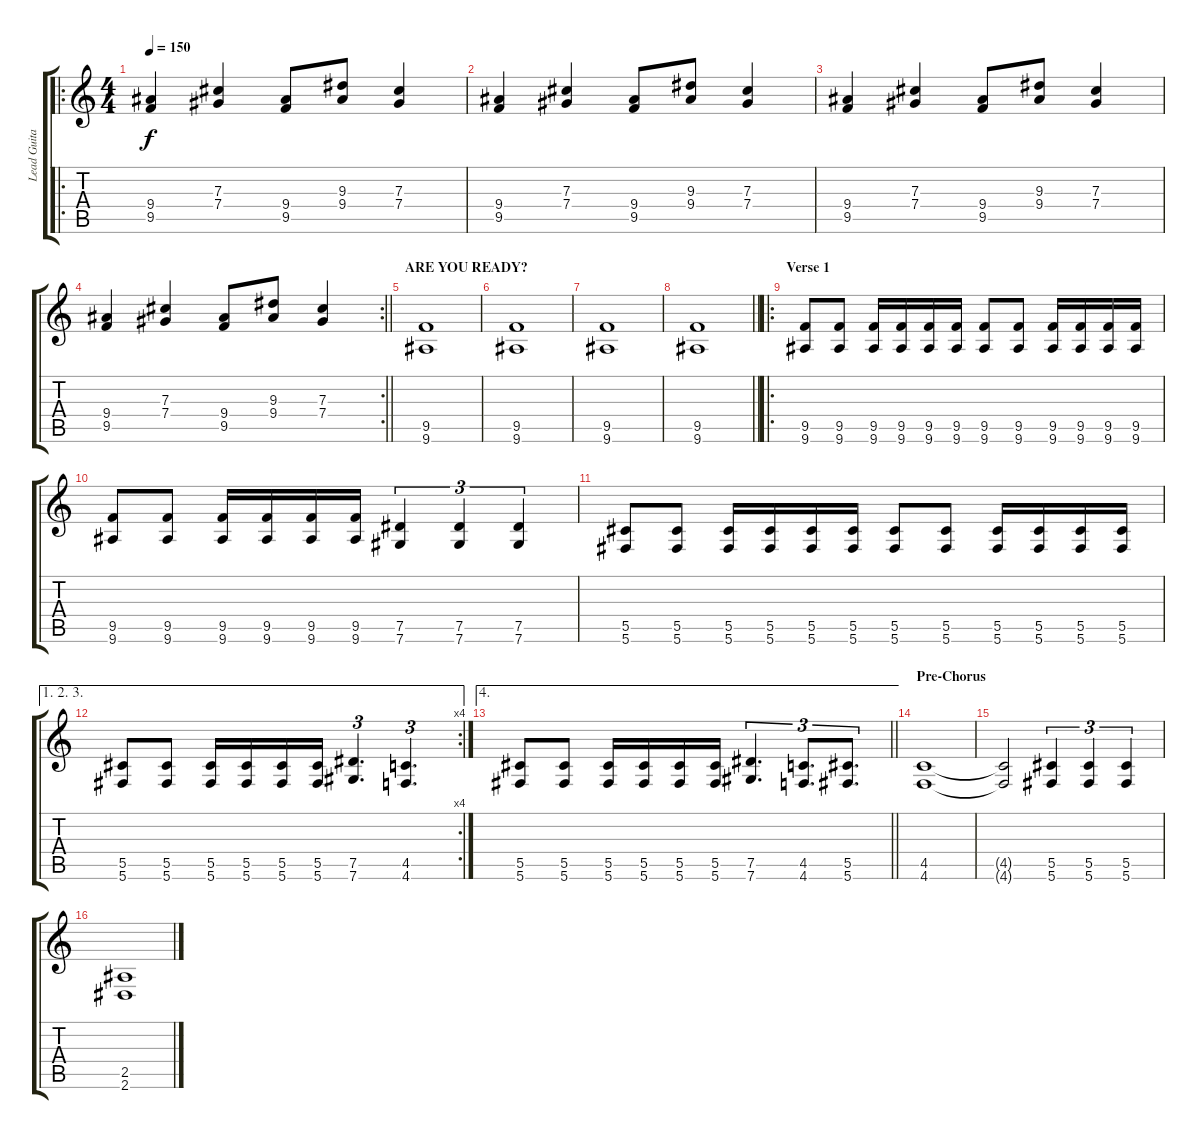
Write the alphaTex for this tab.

\track ("Lead Guitar" "Lead Guita") {instrument distortionguitar}
\staff {score tabs}
\tuning (Eb4 Bb3 Gb3 Db3 Ab2 Db2) {hide}
\ro
\ts (4 4)
\tempo 150
\clef g2
\ks c
(9.4 9.5).4{dy f} (7.3 7.4).4 (9.4 9.5).8 (9.3 9.4).8 (7.3 7.4).4 |
(9.4 9.5).4 (7.3 7.4).4 (9.4 9.5).8 (9.3 9.4).8 (7.3 7.4).4 |
(9.4 9.5).4 (7.3 7.4).4 (9.4 9.5).8 (9.3 9.4).8 (7.3 7.4).4 |
\rc 2
\barLineRight lightlight
(9.4 9.5).4 (7.3 7.4).4 (9.4 9.5).8 (9.3 9.4).8 (7.3 7.4).4 |
\section ("" "ARE YOU READY?")
(9.5 9.6).1 |
(9.5 9.6).1 |
(9.5 9.6).1 |
\barLineRight lightlight
(9.5 9.6).1 |
\ro
\section ("" "Verse 1")
(9.5 9.6).8 (9.5 9.6).8 (9.5 9.6).16 (9.5 9.6).16 (9.5 9.6).16 (9.5 9.6).16 (9.5 9.6).8 (9.5 9.6).8 (9.5 9.6).16 (9.5 9.6).16 (9.5 9.6).16 (9.5 9.6).16 |
(9.5 9.6).8 (9.5 9.6).8 (9.5 9.6).16 (9.5 9.6).16 (9.5 9.6).16 (9.5 9.6).16 (7.5 7.6).4{tu (3 2)} (7.5 7.6).4{tu (3 2)} (7.5 7.6).4{tu (3 2)} |
(5.5 5.6).8 (5.5 5.6).8 (5.5 5.6).16 (5.5 5.6).16 (5.5 5.6).16 (5.5 5.6).16 (5.5 5.6).8 (5.5 5.6).8 (5.5 5.6).16 (5.5 5.6).16 (5.5 5.6).16 (5.5 5.6).16 |
\ae (1 2 3)
\rc 4
(5.5 5.6).8 (5.5 5.6).8 (5.5 5.6).16 (5.5 5.6).16 (5.5 5.6).16 (5.5 5.6).16 (7.5 7.6).4{d tu (3 2)} (4.5 4.6).4{d tu (3 2)} |
\ae 4
\barLineRight lightlight
(5.5 5.6).8 (5.5 5.6).8 (5.5 5.6).16 (5.5 5.6).16 (5.5 5.6).16 (5.5 5.6).16 (7.5 7.6).4{d tu (3 2)} (4.5 4.6).8{d tu (3 2)} (5.5 5.6).8{d tu (3 2)} |
\section ("" "Pre-Chorus")
(4.5 4.6).1 |
(4.5{t} 4.6{t}).2 (5.5 5.6).4{tu (3 2)} (5.5 5.6).4{tu (3 2)} (5.5 5.6).4{tu (3 2)} |
(2.5 2.6).1
